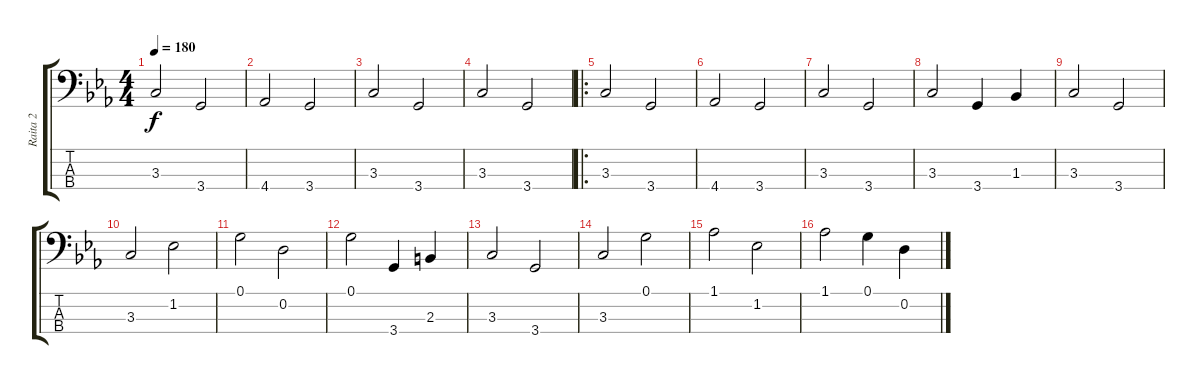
\track ("Raita 2" "Raita 2") {instrument electricbasspick}
\staff {score tabs}
\tuning (G2 D2 A1 E1) {hide}
\ts (4 4)
\tempo 180
\clef f4
\ks eb
3.3.2{dy f instrument electricbasspick} 3.4.2 |
4.4.2 3.4.2 |
3.3.2 3.4.2 |
3.3.2 3.4.2 |
\ro
3.3.2 3.4.2 |
4.4.2 3.4.2 |
3.3.2 3.4.2 |
3.3.2 3.4.4 1.3.4 |
3.3.2 3.4.2 |
3.3.2 1.2.2 |
0.1.2 0.2.2 |
0.1.2 3.4.4 2.3.4 |
3.3.2 3.4.2 |
3.3.2 0.1.2 |
1.1.2 1.2.2 |
1.1.2 0.1.4 0.2.4
